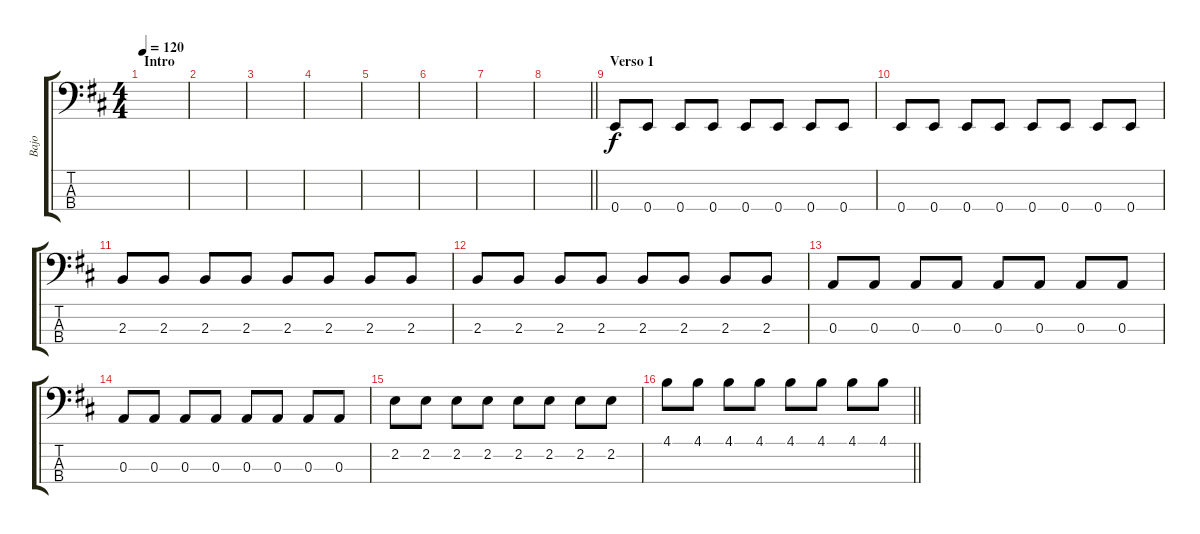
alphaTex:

\track ("Bajo" "Bajo") {instrument electricbassfinger}
\staff {score tabs}
\tuning (G2 D2 A1 E1) {hide}
\ts (4 4)
\section ("" "Intro")
\tempo 120
\clef f4
\ks d
|
|
|
|
|
|
|
\barLineRight lightlight
|
\section ("" "Verso 1")
0.4.8 0.4.8 0.4.8 0.4.8 0.4.8 0.4.8 0.4.8 0.4.8 |
0.4.8 0.4.8 0.4.8 0.4.8 0.4.8 0.4.8 0.4.8 0.4.8 |
2.3.8 2.3.8 2.3.8 2.3.8 2.3.8 2.3.8 2.3.8 2.3.8 |
2.3.8 2.3.8 2.3.8 2.3.8 2.3.8 2.3.8 2.3.8 2.3.8 |
0.3.8 0.3.8 0.3.8 0.3.8 0.3.8 0.3.8 0.3.8 0.3.8 |
0.3.8 0.3.8 0.3.8 0.3.8 0.3.8 0.3.8 0.3.8 0.3.8 |
2.2.8 2.2.8 2.2.8 2.2.8 2.2.8 2.2.8 2.2.8 2.2.8 |
\barLineRight lightlight
4.1.8 4.1.8 4.1.8 4.1.8 4.1.8 4.1.8 4.1.8 4.1.8
